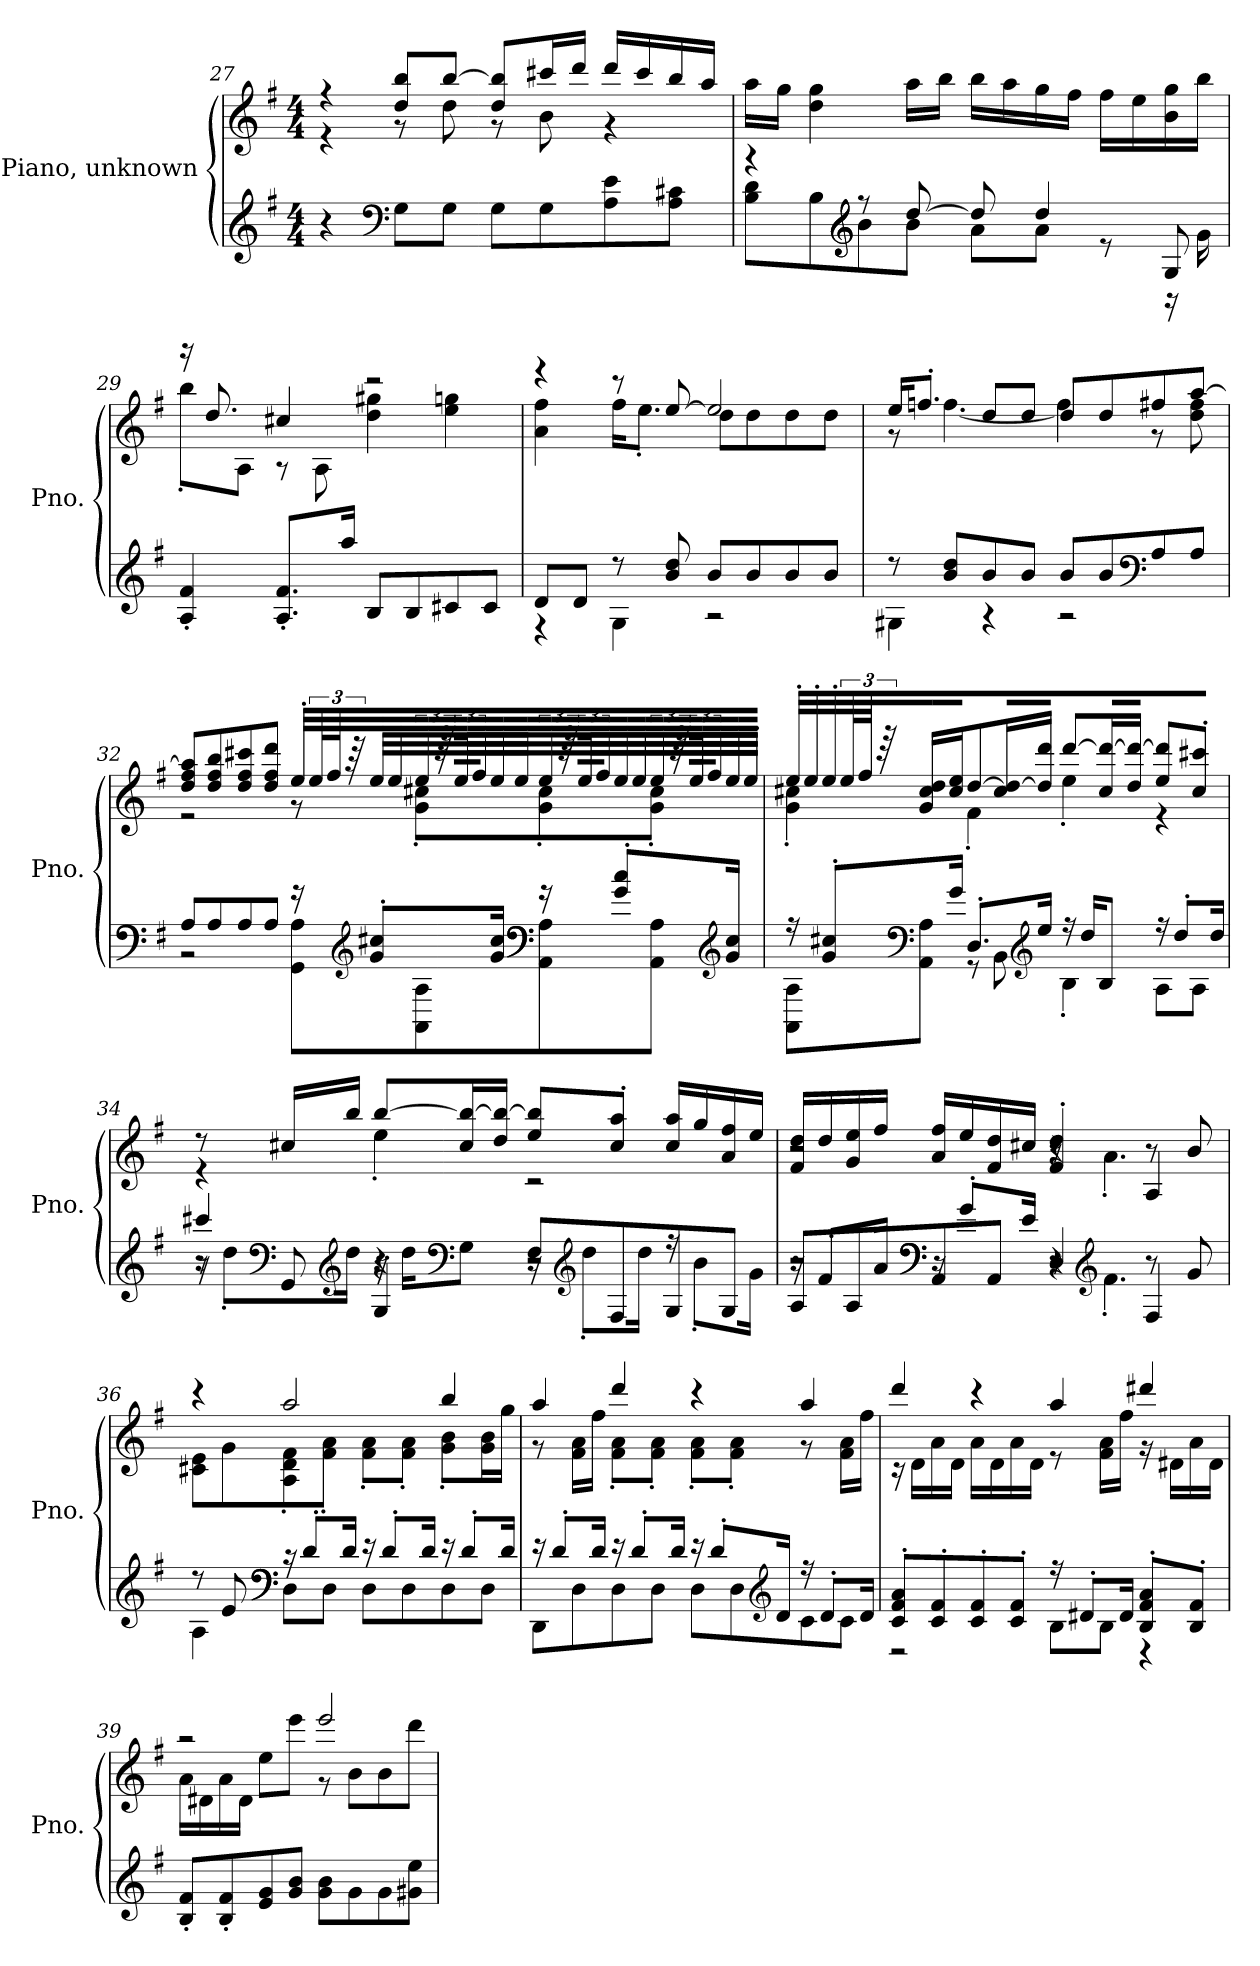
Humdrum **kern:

**kern	**kern
*part1	*part1
*staff2	*staff1
*I"Piano, unknown	*
*I'Pno.	*
*clefG2	*clefG2
*k[f#]	*k[f#]
*M4/4	*M4/4
=27	=27
*	*^
4r	4r	4r
*clefF4	*	*
8G\L	8dd/ 8bb/L	8r
8G\J	[8bb/J	8dd\
8G\L	8dd/ 8bb/]L	8r
8G\	16ccc#X/L	8b\
.	16ddd/JJ	.
8A\ 8e\	16ddd/LL	4r
.	16ccc#/	.
8A\ 8c#X\J	16bb/	.
.	16aa/JJ	.
*	*v	*v
=28	=28
*^	*
4r	8B\ 8d\L	16aa\LL
.	.	16gg\JJ
.	8B\	4dd\ 4gg\
*clefG2	*	*
8r	8b\	.
[8dd/	8b\J	16aa\LL
.	.	16bb\JJ
8dd/]	8a\L	16bb\LL
.	.	16aa\
4dd/	8a\J	16gg\
.	.	16ff#\JJ
.	8r	16ff#\LL
.	.	16ee\
8G/	16r	16b\ 16gg\
.	16g\	16bb\JJ
*v	*v	*
!!LO:PB:g=z
=29	=29
*	*^
4A/' 4f#/'	16r	8bb'\L
.	8.dd/	.
.	.	8A\J
8.A/' 8.f#/'L	4cc#X/	8r
.	.	8A\
16aa/Jk	.	.
8B/L	2r	4dd\ 4gg#X\
8B/	.	.
8c#X/	.	4ee\ 4ggn\
8c#/J	.	.
=30	=30	=30
*^	*	*
8d/L	4r	4r	4a\ 4ff#\
8d/J	.	.	.
8r	4G\	8r	16ff#\KL
.	.	.	8.ee'\J
8b/ 8dd/	.	[8ee/	.
8b/L	2r	2ee/]	8dd\L
8b/	.	.	8dd\
8b/	.	.	8dd\
8b/J	.	.	8dd\J
=31	=31	=31	=31
8r	4G#X\	16ee/KL	8r
.	.	8.ffn'/J	.
8b/ 8dd/L	.	.	[4.ff\
8b/	4r	8dd/L	.
8b/J	.	8dd/J	.
8b/L	2r	8dd/L	4ff\]
8b/	.	8dd/	.
*clefF4	*	*	*
8A/	.	8ff#X/	8r
8A/J	.	[8aa/J	8dd\ 8ff#\
!!LO:LB:g=z	!!
=32	=32	=32	=32
8A/L	2r	8dd/ 8ff#/ 8aa/]L	2r
8A/	.	8dd/ 8ff#/ 8bb/	.
8A/	.	8dd/ 8ff#/ 8ccc#X/	.
8A/J	.	8dd/ 8ff#/ 8ddd/J	.
16r	8GG\ 8A\L	32ee'/LLL	8r
.	.	96ee/L	.
.	.	96ff#/JJJJ	.
.	.	96r	.
*clefG2	*	*	*
8g/' 8cc#X/'L	.	32ee'/LLL	.
.	.	32ee'/	.
.	8AA\ 8A\	48ee'/JJJ	8g\' 8cc#X\'L
.	.	96r	.
.	.	96ee/KLLL	.
.	.	48ff#'/	.
16g/ 16cc#/Jk	.	32ee'/	.
.	.	32ee'/JJJ	.
*clefF4	*	*	*
16r	8AA\ 8A\	48ee'/	8g\' 8cc#\'
.	.	96r	.
.	.	96ee/KLLL	.
.	.	48ff#'/	.
8g/' 8cc#/'L	.	32ee'/	.
.	.	32ee'/	.
.	8AA\ 8A\J	48ee'/JJJ	8g\' 8cc#\'J
.	.	96r	.
.	.	96ee/KLLL	.
.	.	48ff#'/	.
*clefG2	*	*	*
16g/ 16cc#/Jk	.	32ee'/	.
.	.	32ee'/JJJ	.
!!LO:LB:g=z	!!
=33	=33	=33	=33
16r	8AA\ 8A\L	32ee'/LLL	4g\' 4cc#X\'
.	.	32ee'/	.
8g/' 8cc#X/'L	.	32ee'/	.
.	.	96ee/L	.
.	.	96ff#/JJJJ	.
.	.	96r	.
*clefF4	*	*	*
.	8AA\ 8A\J	16g/ 16cc#/ 16dd/LL	.
16g/Jk	.	16cc#/ 16ee/J	.
8.D'/L	8r	[8dd/	4f#'\
.	8BB\	16cc#/ 16dd/_L	.
*clefG2	*	*	*
16ee/Jk	.	16dd/] 16ddd/JJ	.
16r	4B'\	[8ddd/L	4ee'\
16dd/KL	.	.	.
8B/J	.	16cc#/ 16ddd/_L	.
.	.	16dd/ 16ddd/_JJ	.
16r	8A\L	8ee/ 8ddd/]L	4r
8dd'/L	.	.	.
.	8A\J	8cc#/' 8ccc#X/'J	.
16dd/Jk	.	.	.
!!LO:LB:g=z	!!
=34	=34	=34	=34
*	*^	*	*
4ccc#X/	16r	8r	8r	4r
.	8dd'\L	.	.	.
*clefF4	*	*	*	*
.	.	8GG/	16cc#X/LL	.
*clefG2	*	*	*	*
.	16dd\Jk	.	16bb/JJ	.
4r	16r	4G'/	[8bb/L	4ee'\
.	16dd\KL	.	.	.
*clefF4	*	*	*	*
.	8G\J	.	16cc#/ 16bb/_L	.
.	.	.	16dd/ 16bb/_JJ	.
2r	16r	8F#/L	8ee/ 8bb/]L	2r
*clefG2	*	*	*	*
.	8dd'\L	.	.	.
.	.	8F#/	8cc#/' 8aa/'J	.
.	16dd\Jk	.	.	.
.	16r	8G/	16cc#/ 16aa/LL	.
.	8b'\L	.	16gg/	.
.	.	8G/J	16a/ 16ff#/	.
.	16g\Jk	.	16ee/JJ	.
=35	=35	=35	=35	=35
*	*	*	*	*^
16r	2r	8A/L	16f#/ 16dd/LL	2r	2r
8f#'/L	.	.	16dd/	.	.
.	.	8A/	16g/ 16ee/	.	.
16a/Jk	.	.	16ff#/JJ	.	.
*clefF4	*	*	*	*	*
16r	.	8AA/	16a/ 16ff#/LL	.	.
8g'/L	.	.	16ee/	.	.
.	.	8AA/J	16f#/ 16dd/	.	.
16e/Jk	.	.	16cc#X/JJ	.	.
4r	8r	4D/	4f#/' 4dd/'	8r	4r
*clefG2	*	*	*	*	*
.	4.f#'\	.	.	4.a'\	.
8r	.	4F#/	8r	.	4A/
8g/	.	.	8b/	.	.
*	*v	*v	*	*	*
*	*	*	*v	*v
!!LO:LB:g=z
=36	=36	=36	=36
8r	4A\	4r	8c#X\ 8e\L
8e/	.	.	8g\
*clefF4	*	*	*
16r	8D\L	2aa/	8A\' 8d\' 8f#\'
8d'/L	.	.	.
.	8D\J	.	8f#\' 8a\'J
16d/Jk	.	.	.
16r	8D\L	.	8f#\' 8a\'L
8d'/L	.	.	.
.	8D\	.	8f#\' 8a\'J
16d/Jk	.	.	.
16r	8D\	4bb/	8g\' 8b\'L
8d'/L	.	.	.
.	8D\J	.	16g\ 16b\L
16d/Jk	.	.	16gg\JJ
=37	=37	=37	=37
16r	8DD\L	4aa/	8r
8d'/L	.	.	.
.	8D\	.	16f#\ 16a\LL
16d/Jk	.	.	16ff#\JJ
16r	8D\	4ddd/	8f#\' 8a\'L
8d'/L	.	.	.
.	8D\J	.	8f#\' 8a\'J
16d/Jk	.	.	.
16r	8D\L	4r	8f#\' 8a\'L
8d'/L	.	.	.
.	8D\	.	8f#\' 8a\'J
*clefG2	*	*	*
16d/Jk	.	.	.
16r	8c\	4aa/	8r
8d'/L	.	.	.
.	8c\J	.	16f#\ 16a\LL
16d/Jk	.	.	16ff#\JJ
!!LO:LB:g=z	!!
=38	=38	=38	=38
8c/' 8f#/' 8a/'L	2r	4ddd/	16r
.	.	.	16d\LL
8c/' 8f#/'	.	.	16a\
.	.	.	16d\JJ
8c/' 8f#/'	.	4r	16a\LL
.	.	.	16d\
8c/' 8f#/'J	.	.	16a\
.	.	.	16d\JJ
16r	8B\L	4aa/	8r
8d#X'/L	.	.	.
.	8B\J	.	16f#\ 16a\LL
16d#/Jk	.	.	16ff#\JJ
8B/' 8f#/' 8a/'L	4r	4ddd#X/	16r
.	.	.	16d#X\LL
8B/' 8f#/'J	.	.	16a\
.	.	.	16d#\JJ
*v	*v	*	*
=39	=39	=39
8B/' 8f#/'L	2r	16a\LL
.	.	16d#X\
8B/' 8f#/'	.	16a\
.	.	16d#\JJ
8e/ 8g/	.	8ee\L
8g/ 8b/J	.	8eee\J
8g\ 8b\L	2eee/	8r
8g\	.	8b\L
8g\	.	8b\
8g#X\ 8ee\J	.	8ddd\J
*	*v	*v
=	=
*-	*-
